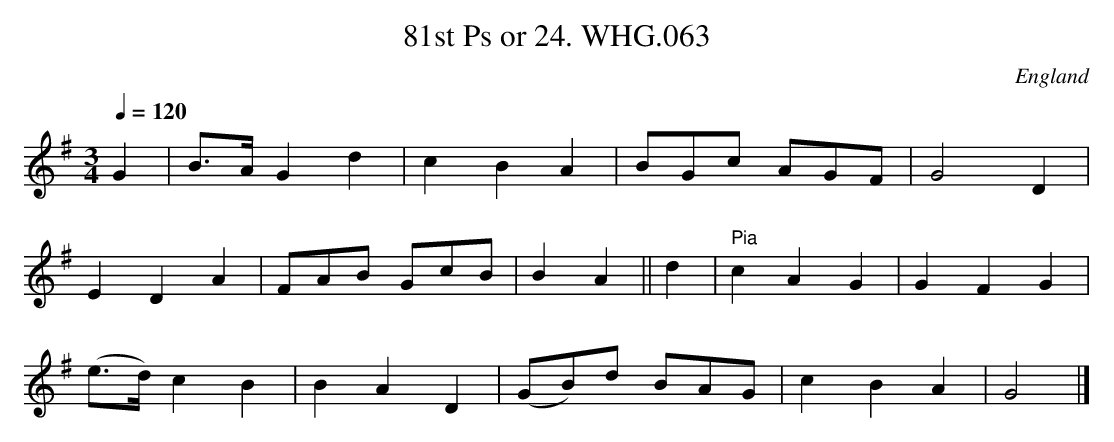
X:1
T:81st Ps or 24. WHG.063
O:England
M:3/4
L:1/4
Q:1/4=120
K:G
G|B3/4A/4 Gd|cBA|B/G/c/ A/G/F/|G2D|
EDA|F/A/B/ G/c/B/|BA||d|" Pia"cAG|GFG|
(e3/4d/4)cB|BAD|(G/B/)d/ B/A/G/|cBA|G2|]
